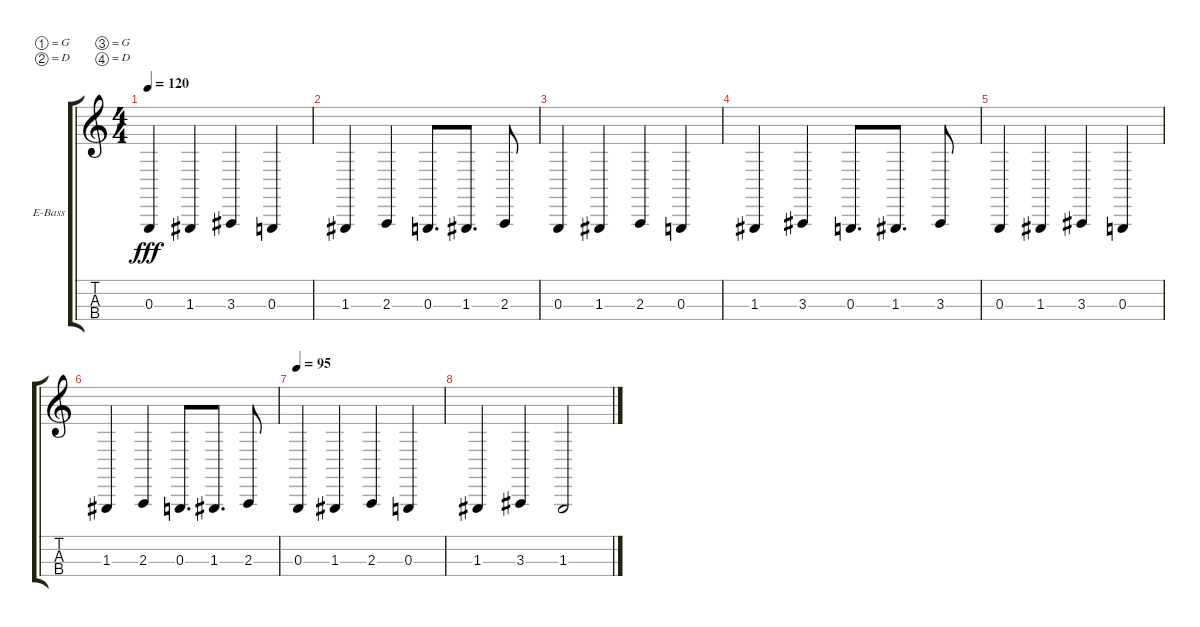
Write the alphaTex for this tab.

\bracketExtendMode groupsimilarinstruments
\firstSystemTrackNameOrientation horizontal
\otherSystemsTrackNameOrientation horizontal
\track ("James" "E-Bass") {instrument electricbassfinger}
\staff {score tabs}
\tuning (G1 D1 G0 D0)
\ts (4 4)
\tempo 120
\clef g2
\ks c
0.3.4{dy fff} 1.3.4 3.3.4 0.3.4 |
1.3.4 2.3.4 0.3.8{d} 1.3.8{d} 2.3.8 |
0.3.4 1.3.4 2.3.4 0.3.4 |
1.3.4 3.3.4 0.3.8{d} 1.3.8{d} 3.3.8 |
0.3.4 1.3.4 3.3.4 0.3.4 |
1.3.4 2.3.4 0.3.8{d} 1.3.8{d} 2.3.8 |
\tempo 95
0.3.4 1.3.4 2.3.4 0.3.4 |
1.3.4 3.3.4 1.3.2
